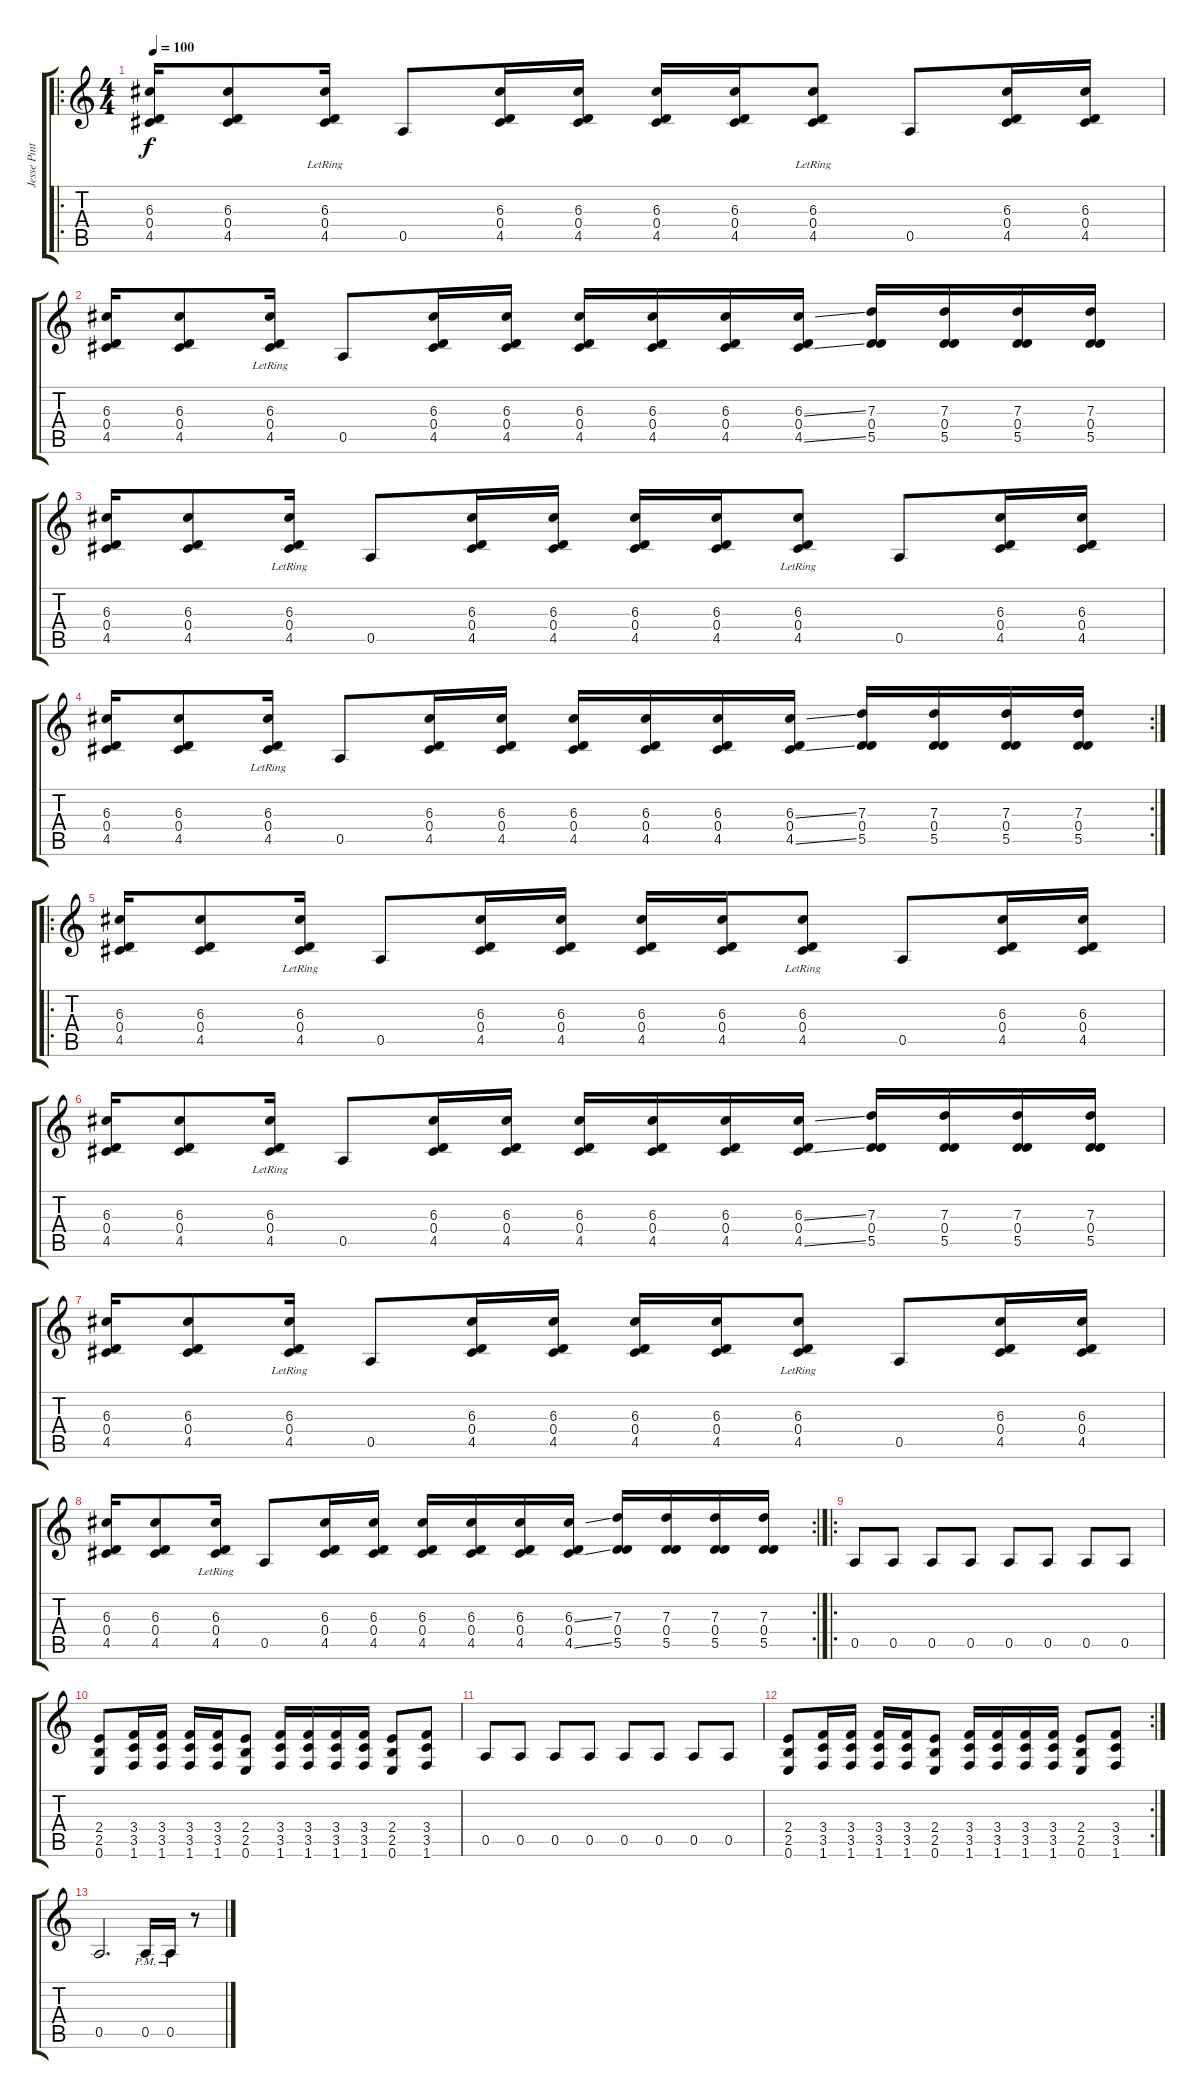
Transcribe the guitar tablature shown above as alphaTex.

\track ("Jesse Pintado" "Jesse Pint") {instrument distortionguitar}
\staff {score tabs}
\tuning (E4 B3 G3 D3 A2 E2) {hide}
\ro
\ts (4 4)
\tempo 100
\clef g2
\ks c
(6.3 0.4 4.5).16{dy f} (6.3 0.4 4.5).8 (6.3{lr} 0.4{lr} 4.5).16 0.5.8 (6.3 0.4 4.5).16 (6.3 0.4 4.5).16 (6.3 0.4 4.5).16 (6.3 0.4 4.5).16 (6.3{lr} 0.4{lr} 4.5).8 0.5.8 (6.3 0.4 4.5).16 (6.3 0.4 4.5).16 |
(6.3 0.4 4.5).16 (6.3 0.4 4.5).8 (6.3{lr} 0.4{lr} 4.5).16 0.5.8 (6.3 0.4 4.5).16 (6.3 0.4 4.5).16 (6.3 0.4 4.5).16 (6.3 0.4 4.5).16 (6.3 0.4 4.5).16 (6.3{ss} 0.4 4.5{ss}).16 (7.3 0.4 5.5).16 (7.3 0.4 5.5).16 (7.3 0.4 5.5).16 (7.3 0.4 5.5).16 |
(6.3 0.4 4.5).16 (6.3 0.4 4.5).8 (6.3{lr} 0.4{lr} 4.5).16 0.5.8 (6.3 0.4 4.5).16 (6.3 0.4 4.5).16 (6.3 0.4 4.5).16 (6.3 0.4 4.5).16 (6.3{lr} 0.4{lr} 4.5).8 0.5.8 (6.3 0.4 4.5).16 (6.3 0.4 4.5).16 |
\rc 2
(6.3 0.4 4.5).16 (6.3 0.4 4.5).8 (6.3{lr} 0.4{lr} 4.5).16 0.5.8 (6.3 0.4 4.5).16 (6.3 0.4 4.5).16 (6.3 0.4 4.5).16 (6.3 0.4 4.5).16 (6.3 0.4 4.5).16 (6.3{ss} 0.4 4.5{ss}).16 (7.3 0.4 5.5).16 (7.3 0.4 5.5).16 (7.3 0.4 5.5).16 (7.3 0.4 5.5).16 |
\ro
(6.3 0.4 4.5).16 (6.3 0.4 4.5).8 (6.3{lr} 0.4{lr} 4.5).16 0.5.8 (6.3 0.4 4.5).16 (6.3 0.4 4.5).16 (6.3 0.4 4.5).16 (6.3 0.4 4.5).16 (6.3{lr} 0.4{lr} 4.5).8 0.5.8 (6.3 0.4 4.5).16 (6.3 0.4 4.5).16 |
(6.3 0.4 4.5).16 (6.3 0.4 4.5).8 (6.3{lr} 0.4{lr} 4.5).16 0.5.8 (6.3 0.4 4.5).16 (6.3 0.4 4.5).16 (6.3 0.4 4.5).16 (6.3 0.4 4.5).16 (6.3 0.4 4.5).16 (6.3{ss} 0.4 4.5{ss}).16 (7.3 0.4 5.5).16 (7.3 0.4 5.5).16 (7.3 0.4 5.5).16 (7.3 0.4 5.5).16 |
(6.3 0.4 4.5).16 (6.3 0.4 4.5).8 (6.3{lr} 0.4{lr} 4.5).16 0.5.8 (6.3 0.4 4.5).16 (6.3 0.4 4.5).16 (6.3 0.4 4.5).16 (6.3 0.4 4.5).16 (6.3{lr} 0.4{lr} 4.5).8 0.5.8 (6.3 0.4 4.5).16 (6.3 0.4 4.5).16 |
\rc 2
(6.3 0.4 4.5).16 (6.3 0.4 4.5).8 (6.3{lr} 0.4{lr} 4.5).16 0.5.8 (6.3 0.4 4.5).16 (6.3 0.4 4.5).16 (6.3 0.4 4.5).16 (6.3 0.4 4.5).16 (6.3 0.4 4.5).16 (6.3{ss} 0.4 4.5{ss}).16 (7.3 0.4 5.5).16 (7.3 0.4 5.5).16 (7.3 0.4 5.5).16 (7.3 0.4 5.5).16 |
\ro
0.5.8 0.5.8 0.5.8 0.5.8 0.5.8 0.5.8 0.5.8 0.5.8 |
(2.4 2.5 0.6).8 (3.4 3.5 1.6).16 (3.4 3.5 1.6).16 (3.4 3.5 1.6).16 (3.4 3.5 1.6).16 (2.4 2.5 0.6).8 (3.4 3.5 1.6).16 (3.4 3.5 1.6).16 (3.4 3.5 1.6).16 (3.4 3.5 1.6).16 (2.4 2.5 0.6).8 (3.4 3.5 1.6).8 |
0.5.8 0.5.8 0.5.8 0.5.8 0.5.8 0.5.8 0.5.8 0.5.8 |
\rc 2
(2.4 2.5 0.6).8 (3.4 3.5 1.6).16 (3.4 3.5 1.6).16 (3.4 3.5 1.6).16 (3.4 3.5 1.6).16 (2.4 2.5 0.6).8 (3.4 3.5 1.6).16 (3.4 3.5 1.6).16 (3.4 3.5 1.6).16 (3.4 3.5 1.6).16 (2.4 2.5 0.6).8 (3.4 3.5 1.6).8 |
0.5.2{d} 0.5{pm}.16 0.5{pm}.16 r.8
